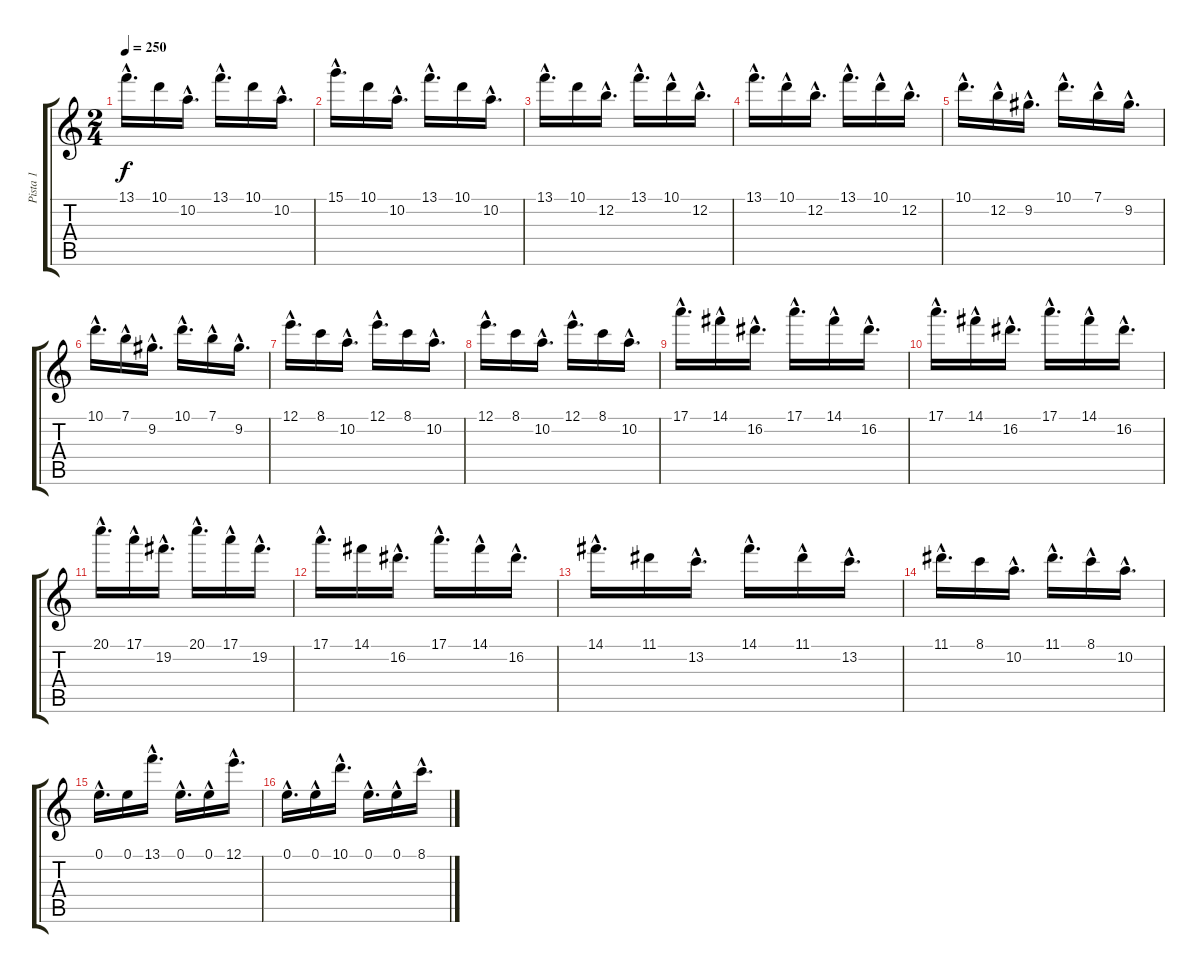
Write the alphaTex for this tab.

\track ("Pista 1" "Pista 1") {instrument acousticguitarnylon}
\staff {score tabs}
\tuning (E4 B3 G3 D3 A2 E2) {hide}
\ts (2 4)
\tempo 250
\clef g2
\ks c
13.1{hac}.16{d dy f} 10.1.16 10.2{hac}.16{d} 13.1{hac}.16{d} 10.1.16 10.2{hac}.16{d} |
15.1{hac}.16{d} 10.1.16 10.2{hac}.16{d} 13.1{hac}.16{d} 10.1.16 10.2{hac}.16{d} |
13.1{hac}.16{d} 10.1.16 12.2{hac}.16{d} 13.1{hac}.16{d} 10.1{hac}.16 12.2{hac}.16{d} |
13.1{hac}.16{d} 10.1{hac}.16 12.2{hac}.16{d} 13.1{hac}.16{d} 10.1{hac}.16 12.2{hac}.16{d} |
10.1{hac}.16{d} 12.2{hac}.16 9.2{hac}.16{d} 10.1{hac}.16{d} 7.1{hac}.16 9.2{hac}.16{d} |
10.1{hac}.16{d} 7.1{hac}.16 9.2{hac}.16{d} 10.1{hac}.16{d} 7.1{hac}.16 9.2{hac}.16{d} |
12.1{hac}.16{d} 8.1.16 10.2{hac}.16{d} 12.1{hac}.16{d} 8.1.16 10.2{hac}.16{d} |
12.1{hac}.16{d} 8.1.16 10.2{hac}.16{d} 12.1{hac}.16{d} 8.1.16 10.2{hac}.16{d} |
17.1{hac}.16{d} 14.1{hac}.16 16.2{hac}.16{d} 17.1{hac}.16{d} 14.1{hac}.16 16.2{hac}.16{d} |
17.1{hac}.16{d} 14.1{hac}.16 16.2{hac}.16{d} 17.1{hac}.16{d} 14.1{hac}.16 16.2{hac}.16{d} |
20.1{hac}.16{d} 17.1{hac}.16 19.2{hac}.16{d} 20.1{hac}.16{d} 17.1{hac}.16 19.2{hac}.16{d} |
17.1{hac}.16{d} 14.1.16 16.2{hac}.16{d} 17.1{hac}.16{d} 14.1{hac}.16 16.2{hac}.16{d} |
14.1{hac}.16{d} 11.1.16 13.2{hac}.16{d} 14.1{hac}.16{d} 11.1{hac}.16 13.2{hac}.16{d} |
11.1{hac}.16{d} 8.1.16 10.2{hac}.16{d} 11.1{hac}.16{d} 8.1{hac}.16 10.2{hac}.16{d} |
0.1{hac}.16{d} 0.1.16 13.1{hac}.16{d} 0.1{hac}.16{d} 0.1{hac}.16 12.1{hac}.16{d} |
0.1{hac}.16{d} 0.1{hac}.16 10.1{hac}.16{d} 0.1{hac}.16{d} 0.1{hac}.16 8.1{hac}.16{d}
